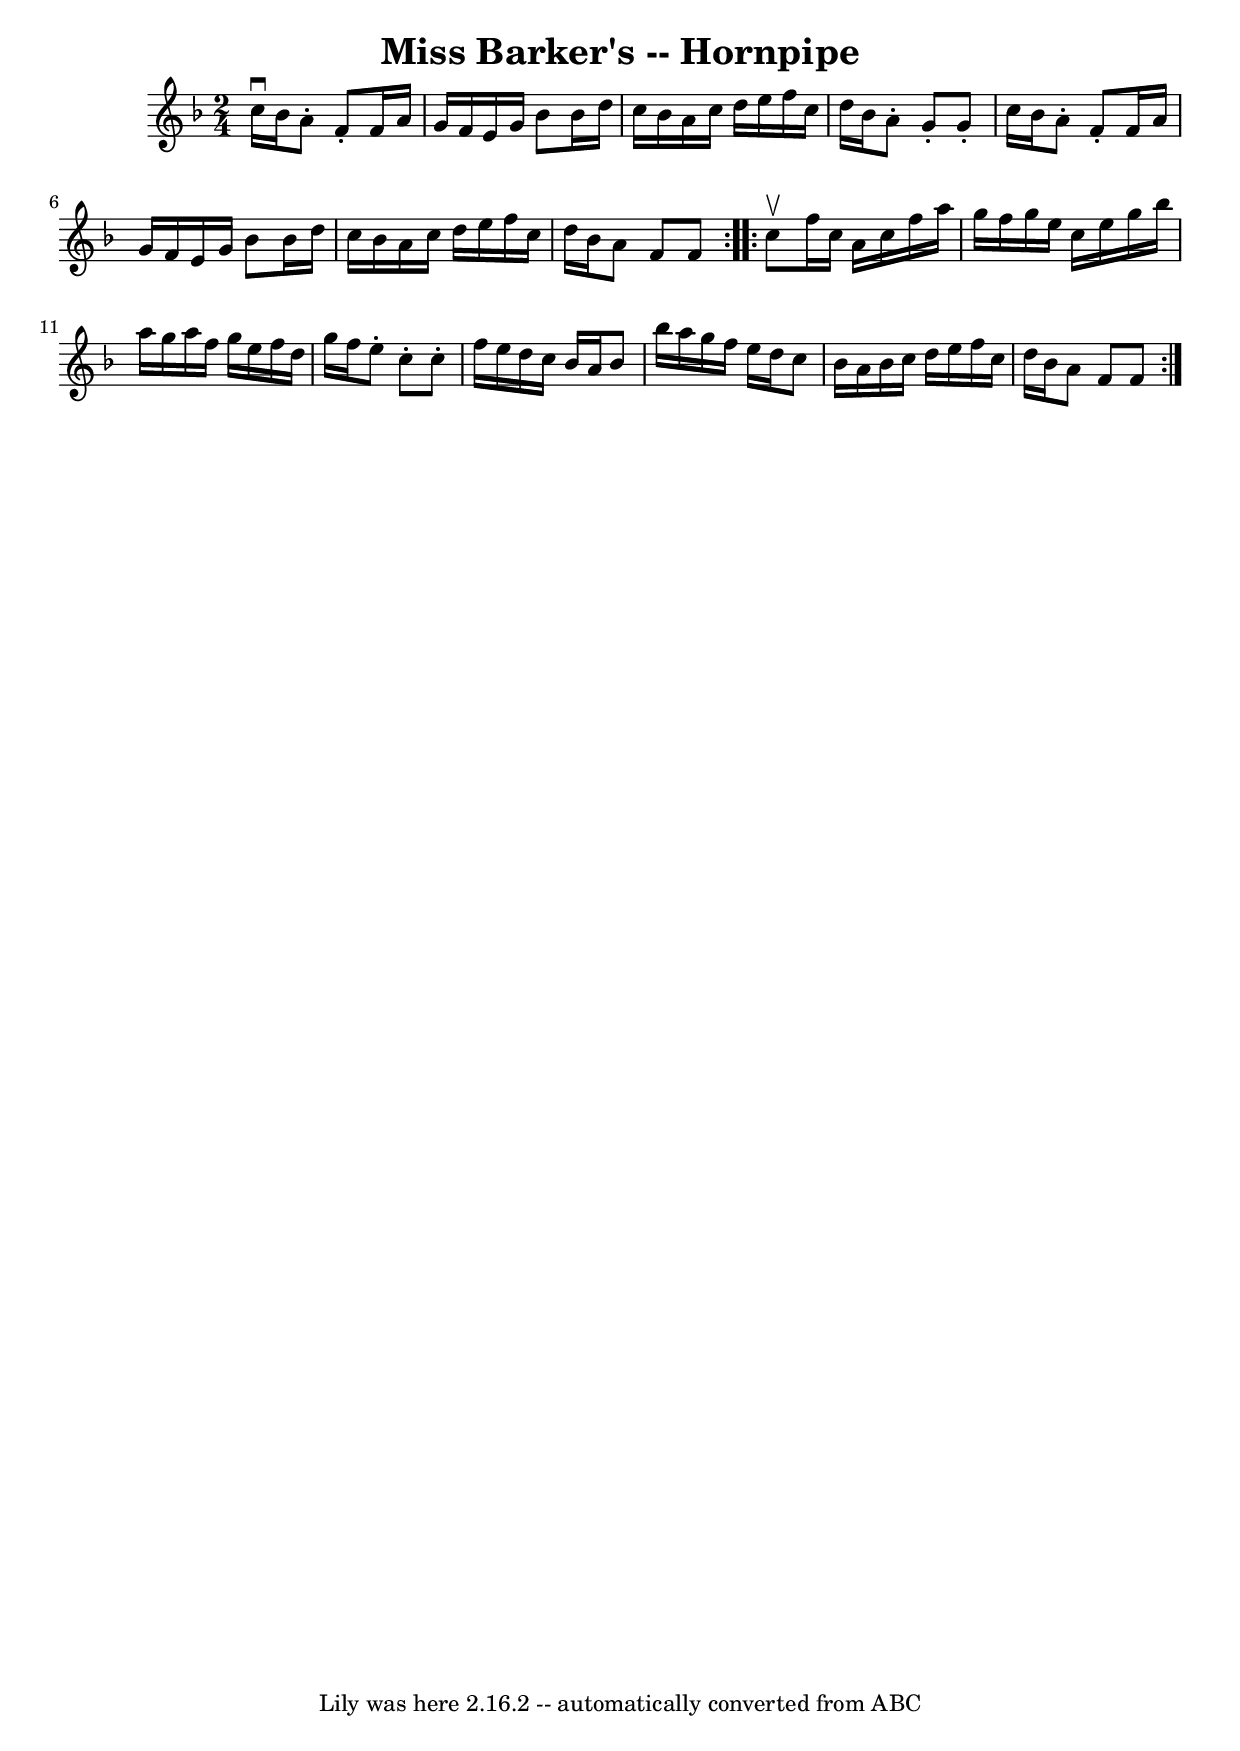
\version "2.16.2"
\include "Mammoth.ily"
\header {
  %% book = "Cole's 1000 Fiddle Tunes"
  crossRefNumber = "1"
  footnotes = ""
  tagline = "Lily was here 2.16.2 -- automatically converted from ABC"
  title = "Miss Barker's -- Hornpipe"

}
voicedefault =  {



  \repeat volta 2 {

    \time 2/4 
    \key f \major
    c''16^\downbow bes'16  |
    a'8 -. f'8 -.  
    f'16 a'16 g'16 f'16  |
    e'16 g'16 bes'8 bes'16    
    d''16 c''16 bes'16  |
    a'16 c''16 d''16 e''16 f''16   
    c''16 d''16 bes'16  |
    a'8 -. g'8 -. g'8 -. c''16    
    bes'16  |
    a'8 -. f'8 -. f'16 a'16 g'16 f'16  |
    
    e'16 g'16 bes'8 bes'16 d''16 c''16 bes'16  |
    a'16    
    c''16 d''16 e''16 f''16 c''16 d''16 bes'16  |
    a'8    
    f'8 f'8  
  }     
  \repeat volta 2 {
    c''8^\upbow |
    f''16 c''16    
    a'16 c''16 f''16 a''16 g''16 f''16  |
    g''16 e''16    
    c''16 e''16 g''16 bes''16 a''16 g''16  |
    a''16 f''16 
    g''16 e''16 f''16 d''16 g''16 f''16  |
    e''8 -.   
    c''8 -. c''8 -. f''16 e''16  |
    d''16 c''16 bes'16    
    a'16 bes'8 bes''16 a''16  |
    g''16 f''16 e''16 d''16  
    c''8 bes'16 a'16  |
    bes'16 c''16 d''16 e''16 f''16 
    c''16 d''16 bes'16  |
    a'8 f'8 f'8  
  }   

}

\score{
  <<

    \context Staff="default"
    {
      \voicedefault 
      
    }

  >>
  \layout {
    
  }
  \midi {
  }

}
